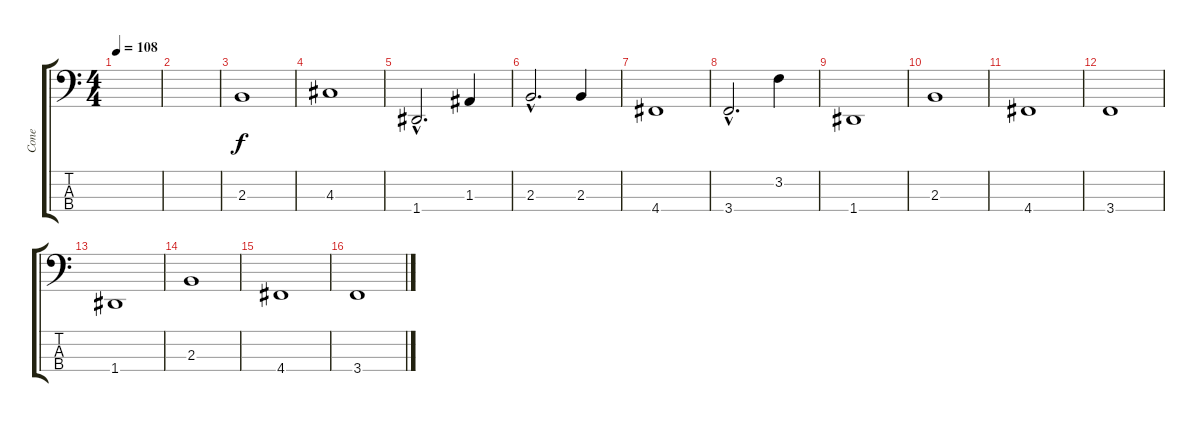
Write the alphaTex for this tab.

\track ("Cone" "Cone") {instrument electricbasspick}
\staff {score tabs}
\tuning (G2 D2 A1 D1) {hide}
\ts (4 4)
\tempo 108
\clef f4
\ks c
|
|
2.3.1 |
4.3.1 |
1.4{hac}.2{d} 1.3.4 |
2.3{hac}.2{d} 2.3.4 |
4.4.1 |
3.4{hac}.2{d} 3.2.4 |
1.4.1 |
2.3.1 |
4.4.1 |
3.4.1 |
1.4.1 |
2.3.1 |
4.4.1 |
3.4.1
